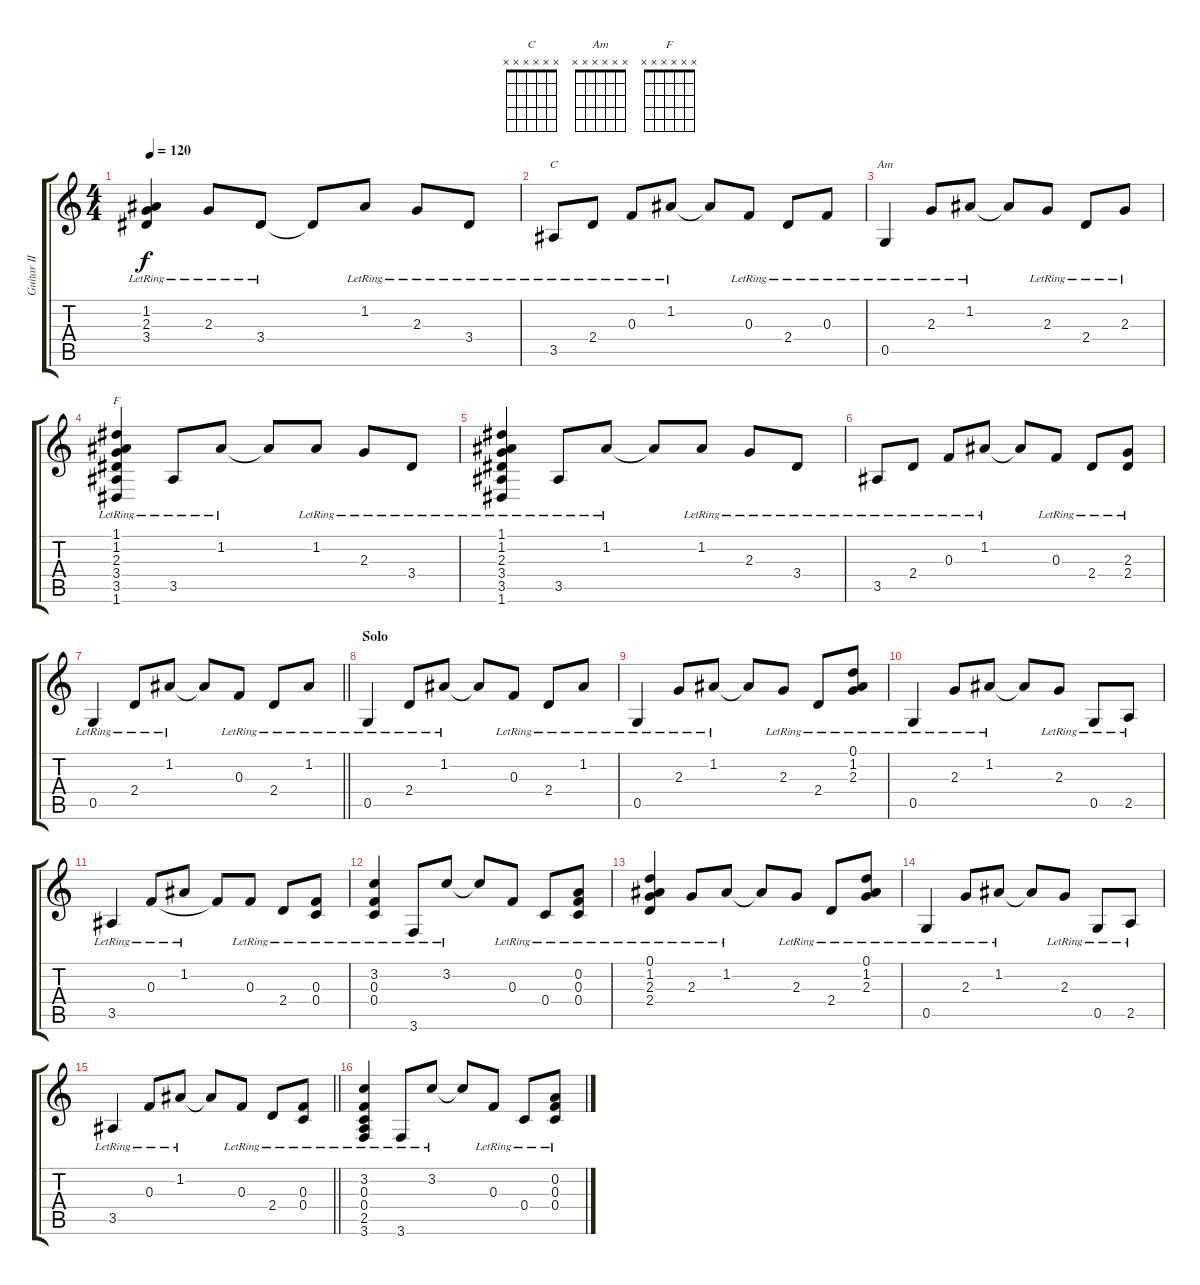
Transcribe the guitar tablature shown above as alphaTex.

\track ("Guitar II" "Guitar II") {instrument electricguitarjazz}
\staff {score tabs}
\tuning (D4 A3 F3 C3 G2 D2) {hide}
\chord ("C" x x x x x x)
\chord ("Am" x x x x x x)
\chord ("F" x x x x x x)
\ts (4 4)
\tempo 120
\clef g2
\ks c
(1.2{lr} 2.3{lr} 3.4{lr}).4{dy f} 2.3{lr}.8 3.4{lr}.8 3.4{t}.8 1.2{lr}.8 2.3{lr}.8 3.4{lr}.8 |
3.5{lr}.8{ch "C"} 2.4{lr}.8 0.3{lr}.8 1.2{lr}.8 1.2{t}.8 0.3{lr}.8 2.4{lr}.8 0.3{lr}.8 |
0.5{lr}.4{ch "Am"} 2.3{lr}.8 1.2{lr}.8 1.2{t}.8 2.3{lr}.8 2.4{lr}.8 2.3{lr}.8 |
(1.1{lr} 1.2{lr} 2.3{lr} 3.4{lr} 3.5{lr} 1.6{lr}).4{ch "F"} 3.5{lr}.8 1.2{lr}.8 1.2{t}.8 1.2{lr}.8 2.3{lr}.8 3.4{lr}.8 |
(1.1{lr} 1.2{lr} 2.3{lr} 3.4{lr} 3.5{lr} 1.6{lr}).4 3.5{lr}.8 1.2{lr}.8 1.2{t}.8 1.2{lr}.8 2.3{lr}.8 3.4{lr}.8 |
3.5{lr}.8 2.4{lr}.8 0.3{lr}.8 1.2{lr}.8 1.2{t}.8 0.3{lr}.8 2.4{lr}.8 (2.3{lr} 2.4{lr}).8 |
\barLineRight lightlight
0.5{lr}.4 2.4{lr}.8 1.2{lr}.8 1.2{t}.8 0.3{lr}.8 2.4{lr}.8 1.2{lr}.8 |
\section ("" "Solo")
0.5{lr}.4 2.4{lr}.8 1.2{lr}.8 1.2{t}.8 0.3{lr}.8 2.4{lr}.8 1.2{lr}.8 |
0.5{lr}.4 2.3{lr}.8 1.2{lr}.8 1.2{t}.8 2.3{lr}.8 2.4{lr}.8 (0.1{lr} 1.2{lr} 2.3{lr}).8 |
0.5{lr}.4 2.3{lr}.8 1.2{lr}.8 1.2{t}.8 2.3{lr}.8 0.5{lr}.8 2.5{lr}.8 |
3.5{lr}.4 0.3{lr}.8 1.2{lr}.8 0.3{t}.8 0.3{lr}.8 2.4{lr}.8 (0.3{lr} 0.4{lr}).8 |
(3.2{lr} 0.3{lr} 0.4{lr}).4 3.6{lr}.8 3.2{lr}.8 3.2{t}.8 0.3{lr}.8 0.4{lr}.8 (0.2{lr} 0.3{lr} 0.4{lr}).8 |
(0.1{lr} 1.2{lr} 2.3{lr} 2.4{lr}).4 2.3{lr}.8 1.2{lr}.8 1.2{t}.8 2.3{lr}.8 2.4{lr}.8 (0.1{lr} 1.2{lr} 2.3{lr}).8 |
0.5{lr}.4 2.3{lr}.8 1.2{lr}.8 1.2{t}.8 2.3{lr}.8 0.5{lr}.8 2.5{lr}.8 |
\barLineRight lightlight
3.5{lr}.4 0.3{lr}.8 1.2{lr}.8 1.2{t}.8 0.3{lr}.8 2.4{lr}.8 (0.3{lr} 0.4{lr}).8 |
(3.2{lr} 0.3{lr} 0.4{lr} 2.5{lr} 3.6{lr}).4 3.6{lr}.8 3.2{lr}.8 3.2{t}.8 0.3{lr}.8 0.4{lr}.8 (0.2{lr} 0.3{lr} 0.4{lr}).8
